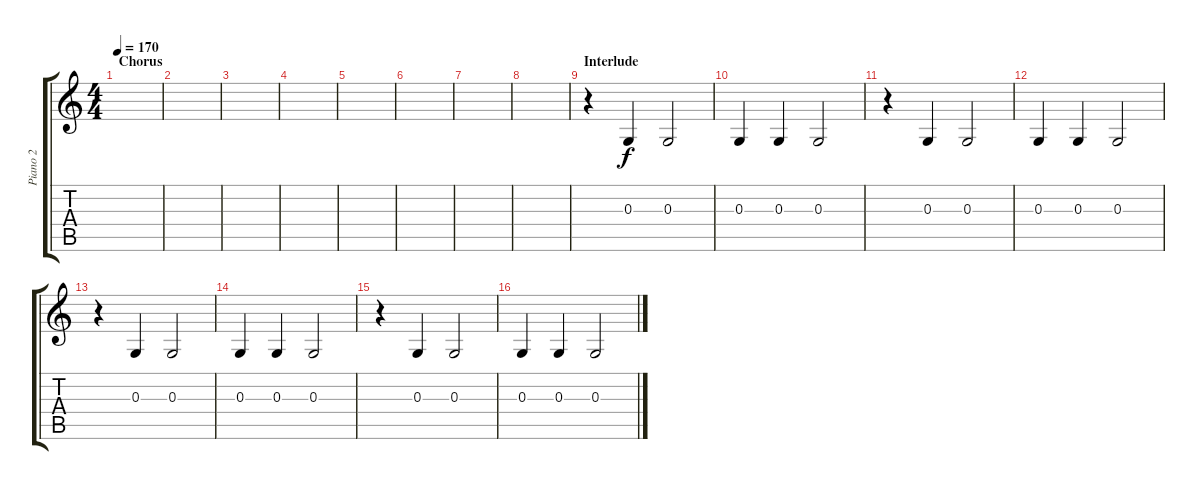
\track ("Piano 2" "Piano 2") {instrument brightacousticpiano}
\staff {score tabs}
\tuning (E4 B3 G3 D3 A2 E2) {hide}
\ts (4 4)
\section ("" "Chorus")
\tempo 170
\clef g2
\ks c
|
|
|
|
|
|
|
|
\section ("" "Interlude")
r.4 0.3.4 0.3.2 |
0.3.4 0.3.4 0.3.2 |
r.4 0.3.4 0.3.2 |
0.3.4 0.3.4 0.3.2 |
r.4 0.3.4 0.3.2 |
0.3.4 0.3.4 0.3.2 |
r.4 0.3.4 0.3.2 |
0.3.4 0.3.4 0.3.2
